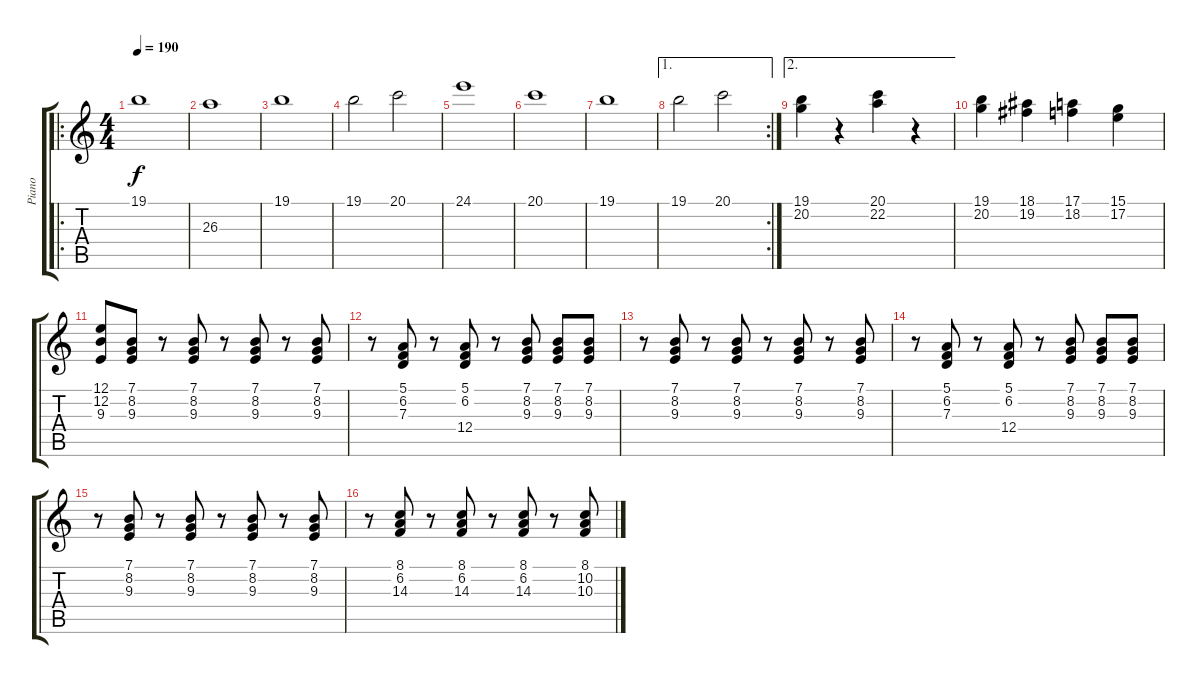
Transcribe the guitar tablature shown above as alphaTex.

\track ("Piano" "Piano") {instrument rockorgan}
\staff {score tabs}
\tuning (E4 B3 G3 D3 A2 E2) {hide}
\ro
\ts (4 4)
\tempo 190
\clef g2
\ks c
19.1.1{dy f} |
26.3.1 |
19.1.1 |
19.1.2 20.1.2 |
24.1.1 |
20.1.1 |
19.1.1 |
\ae 1
\rc 2
19.1.2 20.1.2 |
\ae 2
(19.1 20.2).4 r.4 (20.1 22.2).4 r.4 |
(19.1 20.2).4 (18.1 19.2).4 (17.1 18.2).4 (15.1 17.2).4 |
(12.1 12.2 9.3).8 (7.1 8.2 9.3).8 r.8 (7.1 8.2 9.3).8 r.8 (7.1 8.2 9.3).8 r.8 (7.1 8.2 9.3).8 |
r.8 (5.1 6.2 7.3).8 r.8 (5.1 6.2 12.4).8 r.8 (7.1 8.2 9.3).8 (7.1 8.2 9.3).8 (7.1 8.2 9.3).8 |
r.8 (7.1 8.2 9.3).8 r.8 (7.1 8.2 9.3).8 r.8 (7.1 8.2 9.3).8 r.8 (7.1 8.2 9.3).8 |
r.8 (5.1 6.2 7.3).8 r.8 (5.1 6.2 12.4).8 r.8 (7.1 8.2 9.3).8 (7.1 8.2 9.3).8 (7.1 8.2 9.3).8 |
r.8 (7.1 8.2 9.3).8 r.8 (7.1 8.2 9.3).8 r.8 (7.1 8.2 9.3).8 r.8 (7.1 8.2 9.3).8 |
r.8 (8.1 6.2 14.3).8 r.8 (8.1 6.2 14.3).8 r.8 (8.1 6.2 14.3).8 r.8 (8.1 10.2 10.3).8
